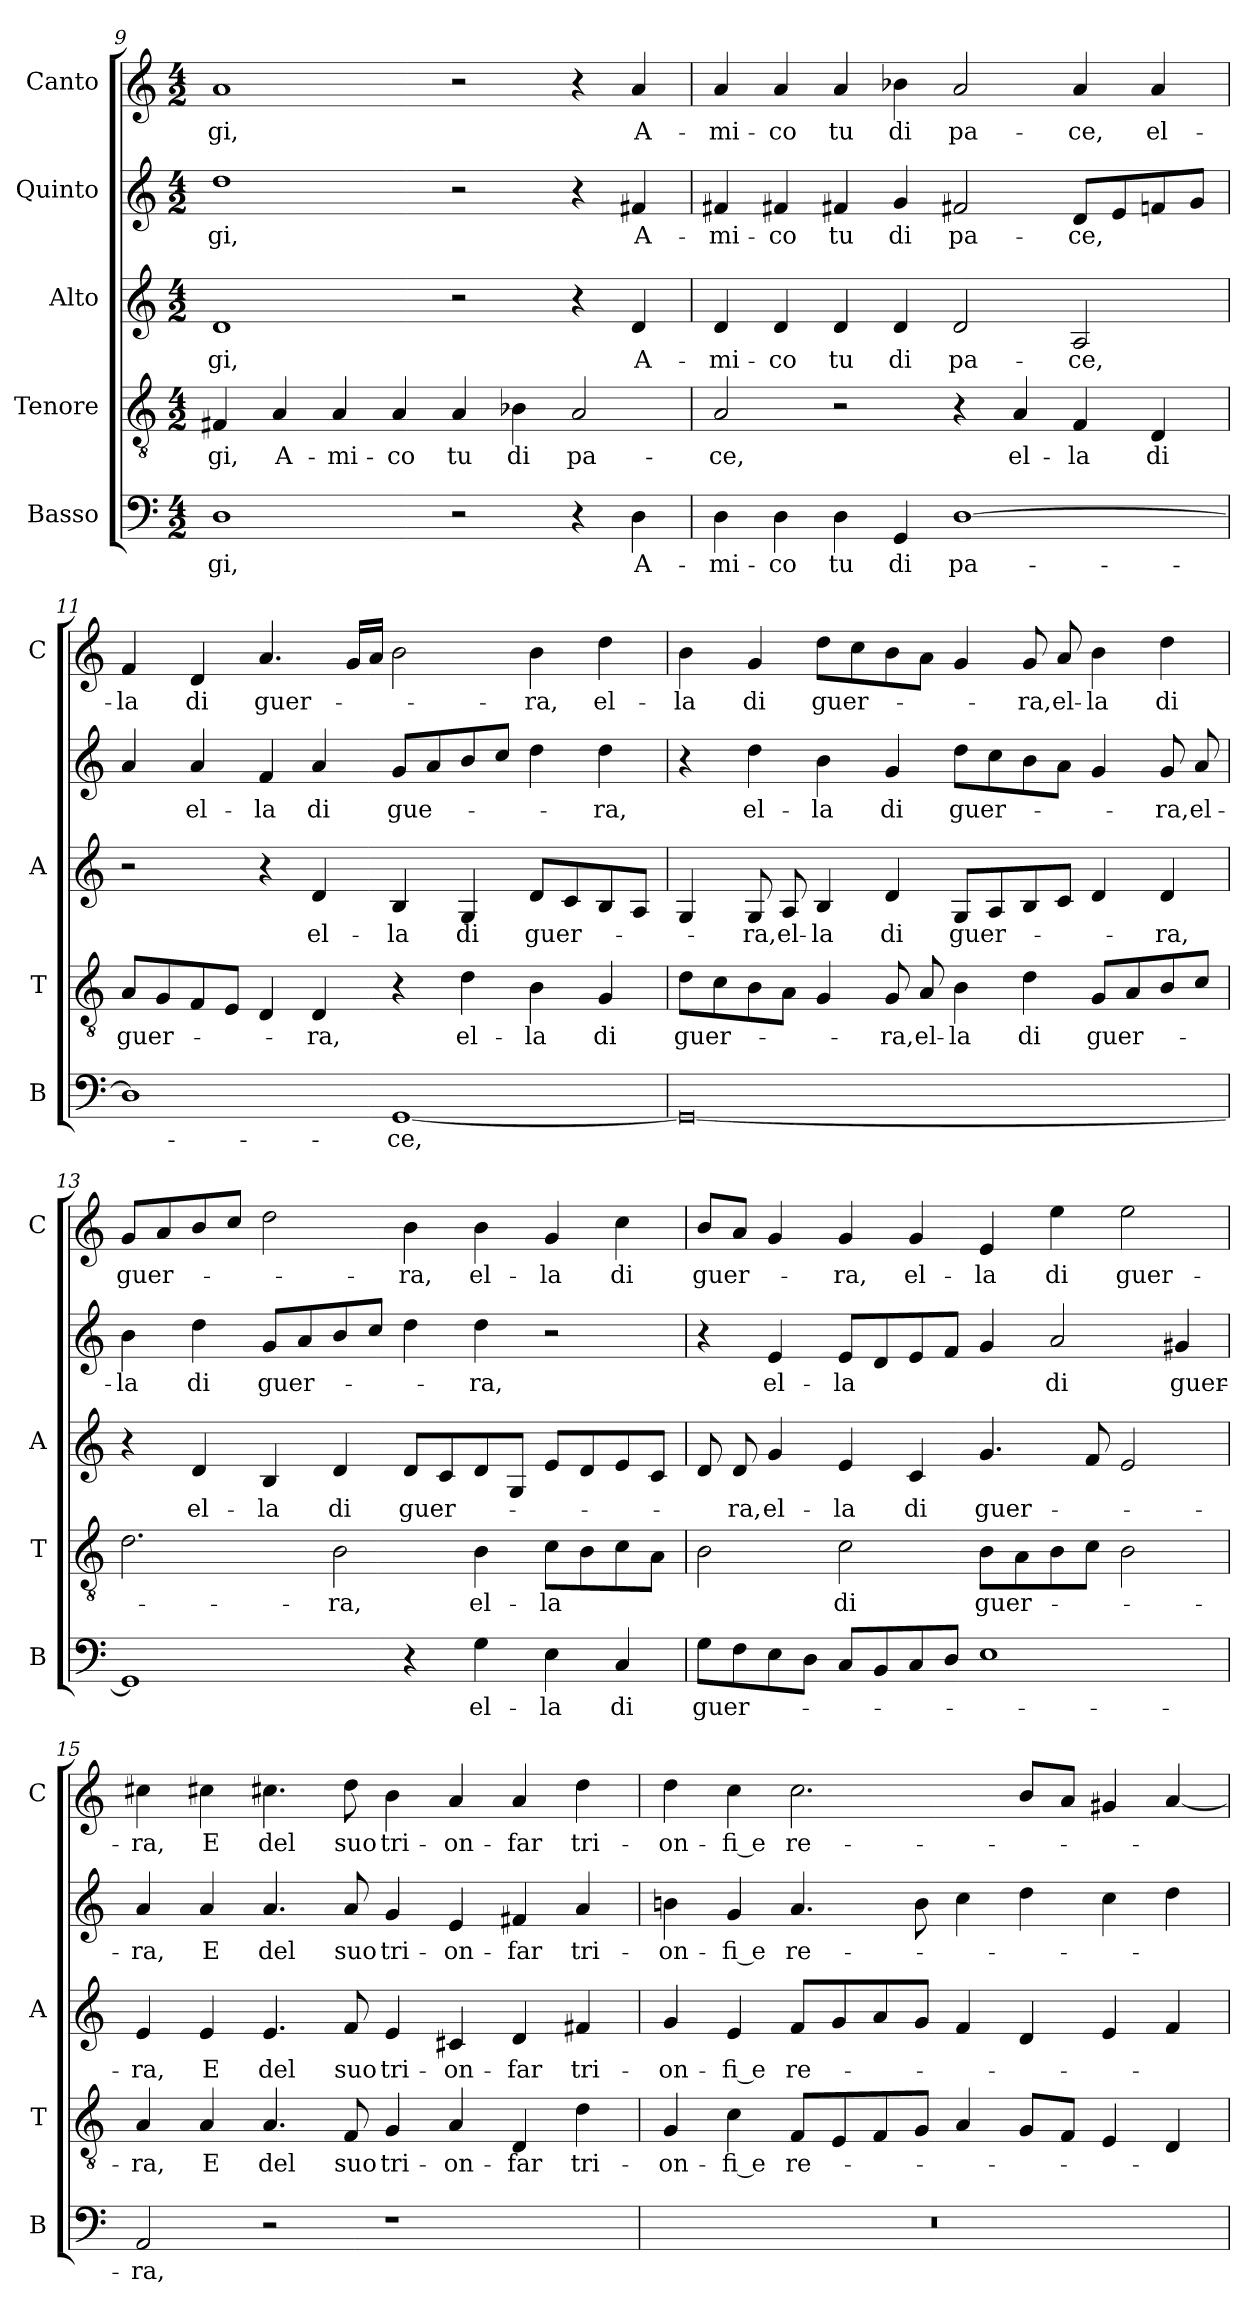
**kern	**text	**kern	**text	**kern	**text	**kern	**text	**kern	**text
*part5	*part5	*part4	*part4	*part3	*part3	*part2	*part2	*part1	*part1
*staff5	*staff5	*staff4	*staff4	*staff3	*staff3	*staff2	*staff2	*staff1	*staff1
*I"Basso	*	*I"Tenore	*	*I"Alto	*	*I"Quinto	*	*I"Canto	*
*I'B	*	*I'T	*	*I'A	*	*	*	*I'C	*
*clefF4	*	*clefGv2	*	*clefG2	*	*clefG2	*	*clefG2	*
*k[]	*	*k[]	*	*k[]	*	*k[]	*	*k[]	*
*C:	*	*C:	*	*C:	*	*C:	*	*C:	*
*M4/2	*	*M4/2	*	*M4/2	*	*M4/2	*	*M4/2	*
=9	=9	=9	=9	=9	=9	=9	=9	=9	=9
1D	-gi,	4F#X	-gi,	1d	-gi,	1dd	-gi,	1a	-gi,
.	.	4A	A-	.	.	.	.	.	.
.	.	4A	-mi-	.	.	.	.	.	.
.	.	4A	-co	.	.	.	.	.	.
2r	.	4A	tu	2r	.	2r	.	2r	.
.	.	4B-X	di	.	.	.	.	.	.
4r	.	2A	pa-	4r	.	4r	.	4r	.
4D	A-	.	.	4d	A-	4f#X	A-	4a	A-
=10	=10	=10	=10	=10	=10	=10	=10	=10	=10
4D	-mi-	2A	-ce,	4d	-mi-	4f#X	-mi-	4a	-mi-
4D	-co	.	.	4d	-co	4f#X	-co	4a	-co
4D	tu	2r	.	4d	tu	4f#X	tu	4a	tu
4GG	di	.	.	4d	di	4g	di	4b-X	di
[1D	pa-	4r	.	2d	pa-	2f#X	pa-	2a	pa-
.	.	4A	el-	.	.	.	.	.	.
.	.	4F	-la	2A	-ce,	8dL	-ce,	4a	-ce,
.	.	.	.	.	.	8e	.	.	.
.	.	4D	di	.	.	8fn	.	4a	el-
.	.	.	.	.	.	8gJ	.	.	.
=11	=11	=11	=11	=11	=11	=11	=11	=11	=11
1D]	.	8AL	guer-	2r	.	4a	.	4f	-la
.	.	8G	.	.	.	.	.	.	.
.	.	8F	.	.	.	4a	el-	4d	di
.	.	8EJ	.	.	.	.	.	.	.
.	.	4D	.	4r	.	4f	-la	4.a	guer-
.	.	4D	-ra,	4d	el-	4a	di	.	.
.	.	.	.	.	.	.	.	16gLL	.
.	.	.	.	.	.	.	.	16aJJ	.
[1GG	-ce,	4r	.	4B	-la	8gL	gue-	2b	.
.	.	.	.	.	.	8a	.	.	.
.	.	4d	el-	4G	di	8b	.	.	.
.	.	.	.	.	.	8ccJ	.	.	.
.	.	4B	-la	8dL	guer-	4dd	.	4b	-ra,
.	.	.	.	8c	.	.	.	.	.
.	.	4G	di	8B	.	4dd	-ra,	4dd	el-
.	.	.	.	8AJ	.	.	.	.	.
=12	=12	=12	=12	=12	=12	=12	=12	=12	=12
0GG_	.	8dL	guer-	4G	.	4r	.	4b	-la
.	.	8c	.	.	.	.	.	.	.
.	.	8B	.	8G	-ra,	4dd	el-	4g	di
.	.	8AJ	.	8A	el-	.	.	.	.
.	.	4G	.	4B	-la	4b	-la	8ddL	guer-
.	.	.	.	.	.	.	.	8cc	.
.	.	8G	-ra,	4d	di	4g	di	8b	.
.	.	8A	el-	.	.	.	.	8aJ	.
.	.	4B	-la	8GL	guer-	8ddL	guer-	4g	.
.	.	.	.	8A	.	8cc	.	.	.
.	.	4d	di	8B	.	8b	.	8g	-ra,
.	.	.	.	8cJ	.	8aJ	.	8a	el-
.	.	8GL	guer-	4d	.	4g	.	4b	-la
.	.	8A	.	.	.	.	.	.	.
.	.	8B	.	4d	-ra,	8g	-ra,	4dd	di
.	.	8cJ	.	.	.	8a	el-	.	.
=13	=13	=13	=13	=13	=13	=13	=13	=13	=13
1GG]	.	2.d	.	4r	.	4b	-la	8gL	guer-
.	.	.	.	.	.	.	.	8a	.
.	.	.	.	4d	el-	4dd	di	8b	.
.	.	.	.	.	.	.	.	8ccJ	.
.	.	.	.	4B	-la	8gL	guer-	2dd	.
.	.	.	.	.	.	8a	.	.	.
.	.	2B	-ra,	4d	di	8b	.	.	.
.	.	.	.	.	.	8ccJ	.	.	.
4r	.	.	.	8dL	guer-	4dd	.	4b	-ra,
.	.	.	.	8c	.	.	.	.	.
4G	el-	4B	el-	8d	.	4dd	-ra,	4b	el-
.	.	.	.	8GJ	.	.	.	.	.
4E	-la	8cL	-la	8eL	.	2r	.	4g	-la
.	.	8B	.	8d	.	.	.	.	.
4C	di	8c	.	8e	.	.	.	4cc	di
.	.	8AJ	.	8cJ	.	.	.	.	.
=14	=14	=14	=14	=14	=14	=14	=14	=14	=14
8GL	guer-	2B	.	8d	.	4r	.	8bL	guer-
8F	.	.	.	8d	-ra,	.	.	8aJ	.
8E	.	.	.	4g	el-	4e	el-	4g	.
8DJ	.	.	.	.	.	.	.	.	.
8CL	.	2c	di	4e	-la	8eL	-la	4g	-ra,
8BB	.	.	.	.	.	8d	.	.	.
8C	.	.	.	4c	di	8e	.	4g	el-
8DJ	.	.	.	.	.	8fJ	.	.	.
1E	.	8BL	guer-	4.g	guer-	4g	.	4e	-la
.	.	8A	.	.	.	.	.	.	.
.	.	8B	.	.	.	2a	di	4ee	di
.	.	8cJ	.	8f	.	.	.	.	.
.	.	2B	.	2e	.	.	.	2ee	guer-
.	.	.	.	.	.	4g#X	guer-	.	.
=15	=15	=15	=15	=15	=15	=15	=15	=15	=15
2AA	-ra,	4A	-ra,	4e	-ra,	4a	-ra,	4cc#X	-ra,
.	.	4A	E	4e	E	4a	E	4cc#X	E
2r	.	4.A	del	4.e	del	4.a	del	4.cc#X	del
.	.	8F	suo	8f	suo	8a	suo	8dd	suo
1r	.	4G	tri-	4e	tri-	4g	tri-	4b	tri-
.	.	4A	-on-	4c#X	-on-	4e	-on-	4a	-on-
.	.	4D	-far	4d	-far	4f#X	-far	4a	-far
.	.	4d	tri-	4f#X	tri-	4a	tri-	4dd	tri-
=16	=16	=16	=16	=16	=16	=16	=16	=16	=16
0r	.	4G	-on-	4g	-on-	4bn	-on-	4dd	-on-
.	.	4c	-fi e	4e	-fi e	4g	-fi e	4cc	-fi e
.	.	8FL	re-	8fL	re-	4.a	re-	2.cc	re-
.	.	8E	.	8g	.	.	.	.	.
.	.	8F	.	8a	.	.	.	.	.
.	.	8GJ	.	8gJ	.	8b	.	.	.
.	.	4A	.	4f	.	4cc	.	.	.
.	.	8GL	.	4d	.	4dd	.	8bL	.
.	.	8FJ	.	.	.	.	.	8aJ	.
.	.	4E	.	4e	.	4cc	.	4g#X	.
.	.	4D	.	4f	.	4dd	.	[4a	.
=	=	=	=	=	=	=	=	=	=
*-	*-	*-	*-	*-	*-	*-	*-	*-	*-
